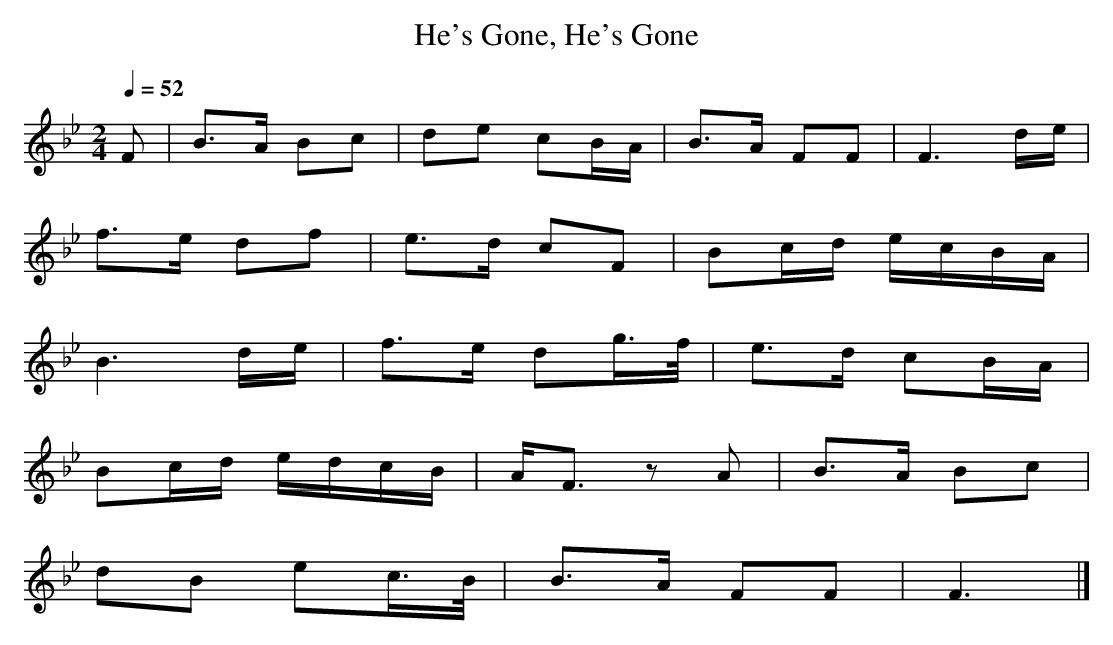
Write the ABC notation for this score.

X:1
T: He's Gone, He's Gone
M: 2/4
L: 1/8
Q: 1/4=52
K: Bb % 2 flats
V:1
F | B>A Bc | de cB/A/ | B>A FF | F3 d/e/ |
f>e df | e>d cF | Bc/d/ e/c/B/A/ |
B3d/e/ | f>e dg/>f/ | e>d cB/A/ |
Bc/d/ e/d/c/B/ | A<F zA | B>A Bc |
dB ec/>B/ | B>A FF | F3 |]
